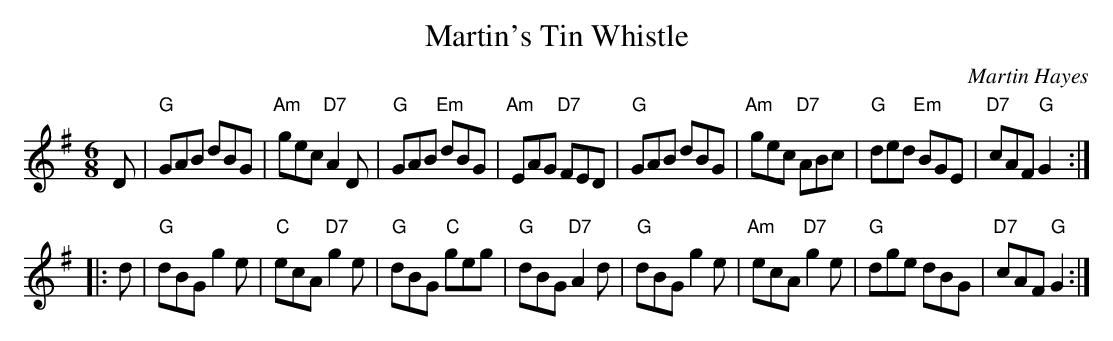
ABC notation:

X:1
T: Martin's Tin Whistle
C: Martin Hayes
M: 6/8
L: 1/8
K: G
D |\
"G"GAB dBG | "Am"gec "D7"A2D | "G"GAB "Em"dBG | "Am"EAG "D7"FED |\
"G"GAB dBG | "Am"gec "D7"ABc | "G"ded "Em"BGE | "D7"cAF  "G"G2 :|
|: d |\
"G"dBG g2e |  "C"ecA "D7"g2e | "G"dBG  "C"geg |  "G"dBG "D7"A2d |\
"G"dBG g2e | "Am"ecA "D7"g2e | "G"dge     dBG | "D7"cAF  "G"G2 :|
